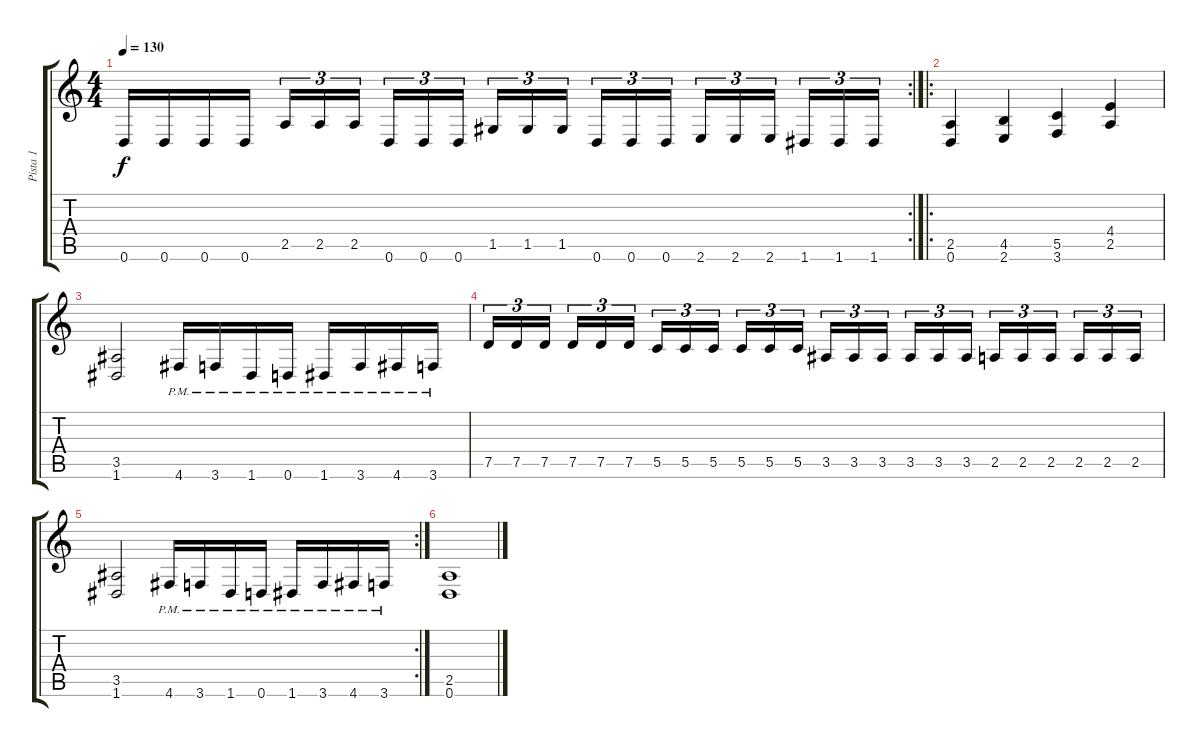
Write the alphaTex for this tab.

\track ("Pista 1" "Pista 1") {instrument distortionguitar}
\staff {score tabs}
\tuning (D4 A3 F3 C3 G2 D2) {hide}
\rc 2
\ts (4 4)
\tempo 130
\clef g2
\ks c
0.6.16{dy f} 0.6.16 0.6.16 0.6.16 2.5.16{tu (3 2)} 2.5.16{tu (3 2)} 2.5.16{tu (3 2)} 0.6.16{tu (3 2)} 0.6.16{tu (3 2)} 0.6.16{tu (3 2)} 1.5.16{tu (3 2)} 1.5.16{tu (3 2)} 1.5.16{tu (3 2)} 0.6.16{tu (3 2)} 0.6.16{tu (3 2)} 0.6.16{tu (3 2)} 2.6.16{tu (3 2)} 2.6.16{tu (3 2)} 2.6.16{tu (3 2)} 1.6.16{tu (3 2)} 1.6.16{tu (3 2)} 1.6.16{tu (3 2)} |
\ro
(2.5 0.6).4 (4.5 2.6).4 (5.5 3.6).4 (4.4 2.5).4 |
(3.5 1.6).2 4.6{pm}.16 3.6{pm}.16 1.6{pm}.16 0.6{pm}.16 1.6{pm}.16 3.6{pm}.16 4.6{pm}.16 3.6{pm}.16 |
7.5.16{tu (3 2)} 7.5.16{tu (3 2)} 7.5.16{tu (3 2)} 7.5.16{tu (3 2)} 7.5.16{tu (3 2)} 7.5.16{tu (3 2)} 5.5.16{tu (3 2)} 5.5.16{tu (3 2)} 5.5.16{tu (3 2)} 5.5.16{tu (3 2)} 5.5.16{tu (3 2)} 5.5.16{tu (3 2)} 3.5.16{tu (3 2)} 3.5.16{tu (3 2)} 3.5.16{tu (3 2)} 3.5.16{tu (3 2)} 3.5.16{tu (3 2)} 3.5.16{tu (3 2)} 2.5.16{tu (3 2)} 2.5.16{tu (3 2)} 2.5.16{tu (3 2)} 2.5.16{tu (3 2)} 2.5.16{tu (3 2)} 2.5.16{tu (3 2)} |
\rc 2
(3.5 1.6).2 4.6{pm}.16 3.6{pm}.16 1.6{pm}.16 0.6{pm}.16 1.6{pm}.16 3.6{pm}.16 4.6{pm}.16 3.6{pm}.16 |
(2.5 0.6).1
